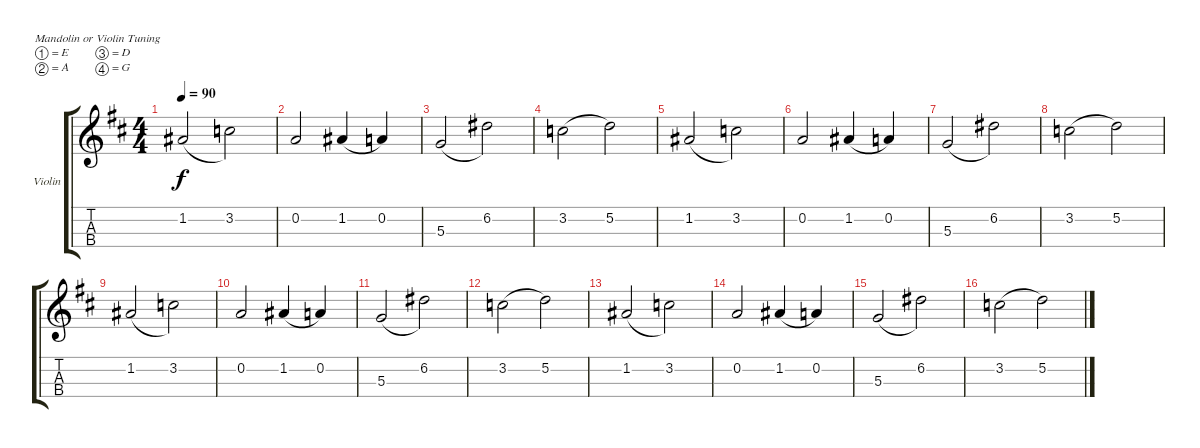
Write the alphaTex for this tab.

\defaultSystemsLayout 4
\bracketExtendMode groupsimilarinstruments
\firstSystemTrackNameOrientation horizontal
\otherSystemsTrackNameOrientation horizontal
\track ("Violin" "Violin") {instrument violin}
\staff {score tabs}
\tuning (E5 A4 D4 G3)
\ts (4 4)
\tempo 90
\clef g2
\scale
0.333333
\ks d
1.2.2{dy f legatoorigin} 3.2.2 |
\scale
0.333333 0.2.2 1.2.4{legatoorigin} 0.2.4 |
\scale
0.333333 5.3.2{legatoorigin} 6.2.2 |
\scale
0.333333 3.2.2{legatoorigin} 5.2.2 |
\scale
0.333333 1.2.2{legatoorigin} 3.2.2 |
\scale
0.333333 0.2.2 1.2.4{legatoorigin} 0.2.4 |
\scale
0.333333 5.3.2{legatoorigin} 6.2.2 |
\scale
0.333333 3.2.2{legatoorigin} 5.2.2 |
\scale
0.333333 1.2.2{legatoorigin} 3.2.2 |
\scale
0.333333 0.2.2 1.2.4{legatoorigin} 0.2.4 |
\scale
0.333333 5.3.2{legatoorigin} 6.2.2 |
\scale
0.333333 3.2.2{legatoorigin} 5.2.2 |
\scale
0.333333 1.2.2{legatoorigin} 3.2.2 |
\scale
0.333333 0.2.2 1.2.4{legatoorigin} 0.2.4 |
\scale
0.333333 5.3.2{legatoorigin} 6.2.2 |
\scale
0.333333 3.2.2{legatoorigin} 5.2.2
